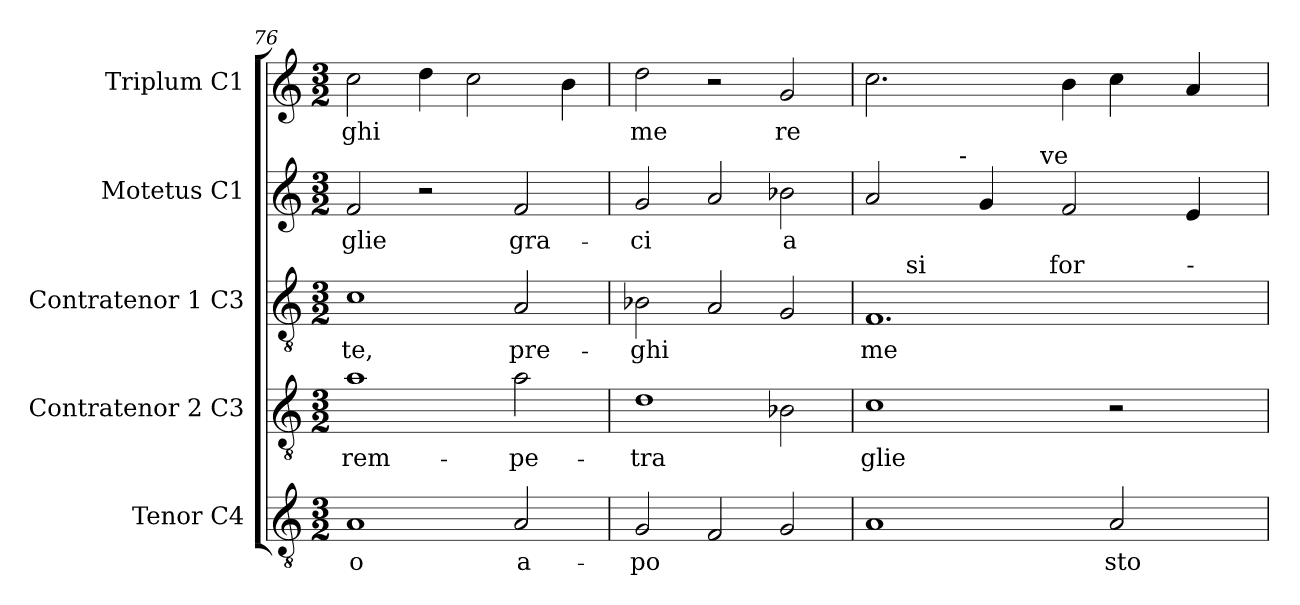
**kern	**text	**kern	**text	**kern	**text	**kern	**text	**kern	**text
*part5	*part5	*part4	*part4	*part3	*part3	*part2	*part2	*part1	*part1
*staff5	*staff5	*staff4	*staff4	*staff3	*staff3	*staff2	*staff2	*staff1	*staff1
*I"Tenor  C4	*	*I"Contratenor 2  C3	*	*I"Contratenor 1  C3	*	*I"Motetus  C1	*	*I"Triplum  C1	*
*I'T	*	*I'Ct2	*	*I'Ct1	*	*I'Mot	*	*I'Tr	*
*clefGv2	*	*clefGv2	*	*clefGv2	*	*clefG2	*	*clefG2	*
*k[]	*	*k[]	*	*k[]	*	*k[]	*	*k[]	*
*C:	*	*C:	*	*C:	*	*C:	*	*C:	*
*M3/2	*	*M3/2	*	*M3/2	*	*M3/2	*	*M3/2	*
=76	=76	=76	=76	=76	=76	=76	=76	=76	=76
!	!LO:LY:b:cj	!	!LO:LY:b:cj	!	!LO:LY:b:cj	!	!LO:LY:b:cj	!	!LO:LY:b:cj
1A	-o	1a	rem-	1c	te,	2f/	-glie	2cc\	-ghi
!	!	!	!	!	!	!	!	!	!LO:LY:b:cj
.	.	.	.	.	.	2r	.	4dd\	.
!	!	!	!	!	!	!	!	!	!LO:LY:b:cj
.	.	.	.	.	.	.	.	2cc\	.
!	!LO:LY:b:cj	!	!LO:LY:b:cj	!	!LO:LY:b:cj	!	!LO:LY:b:cj	!	!
2A/	a-	2a\	-pe-	2A/	pre-	2f/	gra-	.	.
!	!	!	!	!	!	!	!	!	!LO:LY:b:cj
.	.	.	.	.	.	.	.	4b\	.
=77	=77	=77	=77	=77	=77	=77	=77	=77	=77
!	!LO:LY:b:cj	!	!LO:LY:b:cj	!	!LO:LY:b:cj	!	!LO:LY:b:cj	!	!LO:LY:b:cj
2G/	-po-	1d	-tra-	2B-X\	-ghi	2g/	-ci-	2dd\	me
!	!LO:LY:b:cj	!	!	!	!LO:LY:b:cj	!	!LO:LY:b:cj	!	!
2F/	--	.	.	2A/	.	2a/	--	2r	.
!	!LO:LY:b:cj	!	!LO:LY:b:cj	!	!LO:LY:b:cj	!	!LO:LY:b:cj	!	!LO:LY:b:cj
2G/	--	2B-\	--	2G/	.	2b-X\	-a	2g/	re-
=78	=78	=78	=78	=78	=78	=78	=78	=78	=78
!	!	!	!	!	!	!LO:TX:a:t=tro	!	!	!
!	!LO:LY:b:cj	!	!LO:LY:b:cj	!	!LO:LY:b:cj	!	!LO:LY:b:cj	!	!LO:LY:b:cj
*	*	*	*	*^	*	*^	*	*	*
*	*	*	*	*	*^	*	*	*^	*	*	*
*	*	*	*	*	*	*^	*	*	*	*	*	*	*
1A	--	1c	-glie	1.F	8ryy	2ryy	1ryy	me	2a/	4..ryy	2ryy	.	2.cc\	--
.	.	.	.	.	64ryy	.	.	.	.	.	.	.	.	.
!	!	!	!	!	!LO:TX:a:t=si	!	!	!	!	!	!	!	!	!
.	.	.	.	.	1ryy	.	.	.	.	.	.	.	.	.
!	!	!	!	!	!	!	!	!	!	!LO:TX:a:t=-	!	!	!	!
.	.	.	.	.	.	.	.	.	.	1ryy	.	.	.	.
!	!	!	!	!	!	!	!	!	!	!	!	!LO:LY:b:cj	!	!
.	.	.	.	.	.	8..ryy	.	.	4g/	.	8ryy	.	.	.
.	.	.	.	.	.	.	.	.	.	.	16ryy	.	.	.
.	.	.	.	.	.	.	.	.	.	.	64ryy	.	.	.
!	!	!	!	!	!	!	!	!	!	!	!LO:TX:a:t=ve	!	!	!
.	.	.	.	.	.	.	.	.	.	.	2ryy	.	.	.
!	!	!	!	!	!	!LO:TX:a:t=for	!	!	!	!	!	!	!	!
.	.	.	.	.	.	2ryy	.	.	.	.	.	.	.	.
!	!	!	!	!	!	!	!	!	!	!	!	!LO:LY:b:cj	!	!LO:LY:b:cj
.	.	.	.	.	.	.	.	.	2f/	.	.	.	4b\	--
!	!LO:LY:b:cj	!	!	!	!	!	!	!	!	!	!	!	!	!LO:LY:b:cj
2A/	-sto-	2r	.	.	.	.	4ryy	.	.	.	.	.	4cc\	--
.	.	.	.	.	4ryy	.	.	.	.	.	.	.	.	.
.	.	.	.	.	.	.	.	.	.	.	4ryy	.	.	.
.	.	.	.	.	.	4ryy	.	.	.	.	.	.	.	.
!	!	!	!	!	!	!	!LO:TX:a:t=-	!	!	!	!	!	!	!
!	!	!	!	!	!	!	!	!	!	!	!	!LO:LY:b:cj	!	!LO:LY:b:cj
.	.	.	.	.	.	.	4ryy	.	4e/	.	.	.	4a/	--
.	.	.	.	.	16..ryy	.	.	.	.	.	.	.	.	.
.	.	.	.	.	.	.	.	.	.	16ryy	.	.	.	.
.	.	.	.	.	.	.	.	.	.	.	32.ryy	.	.	.
.	.	.	.	.	.	32ryy	.	.	.	.	.	.	.	.
*	*	*	*	*v	*v	*v	*v	*	*	*	*	*	*	*
*	*	*	*	*	*	*v	*v	*v	*	*	*
=	=	=	=	=	=	=	=	=	=
*-	*-	*-	*-	*-	*-	*-	*-	*-	*-
